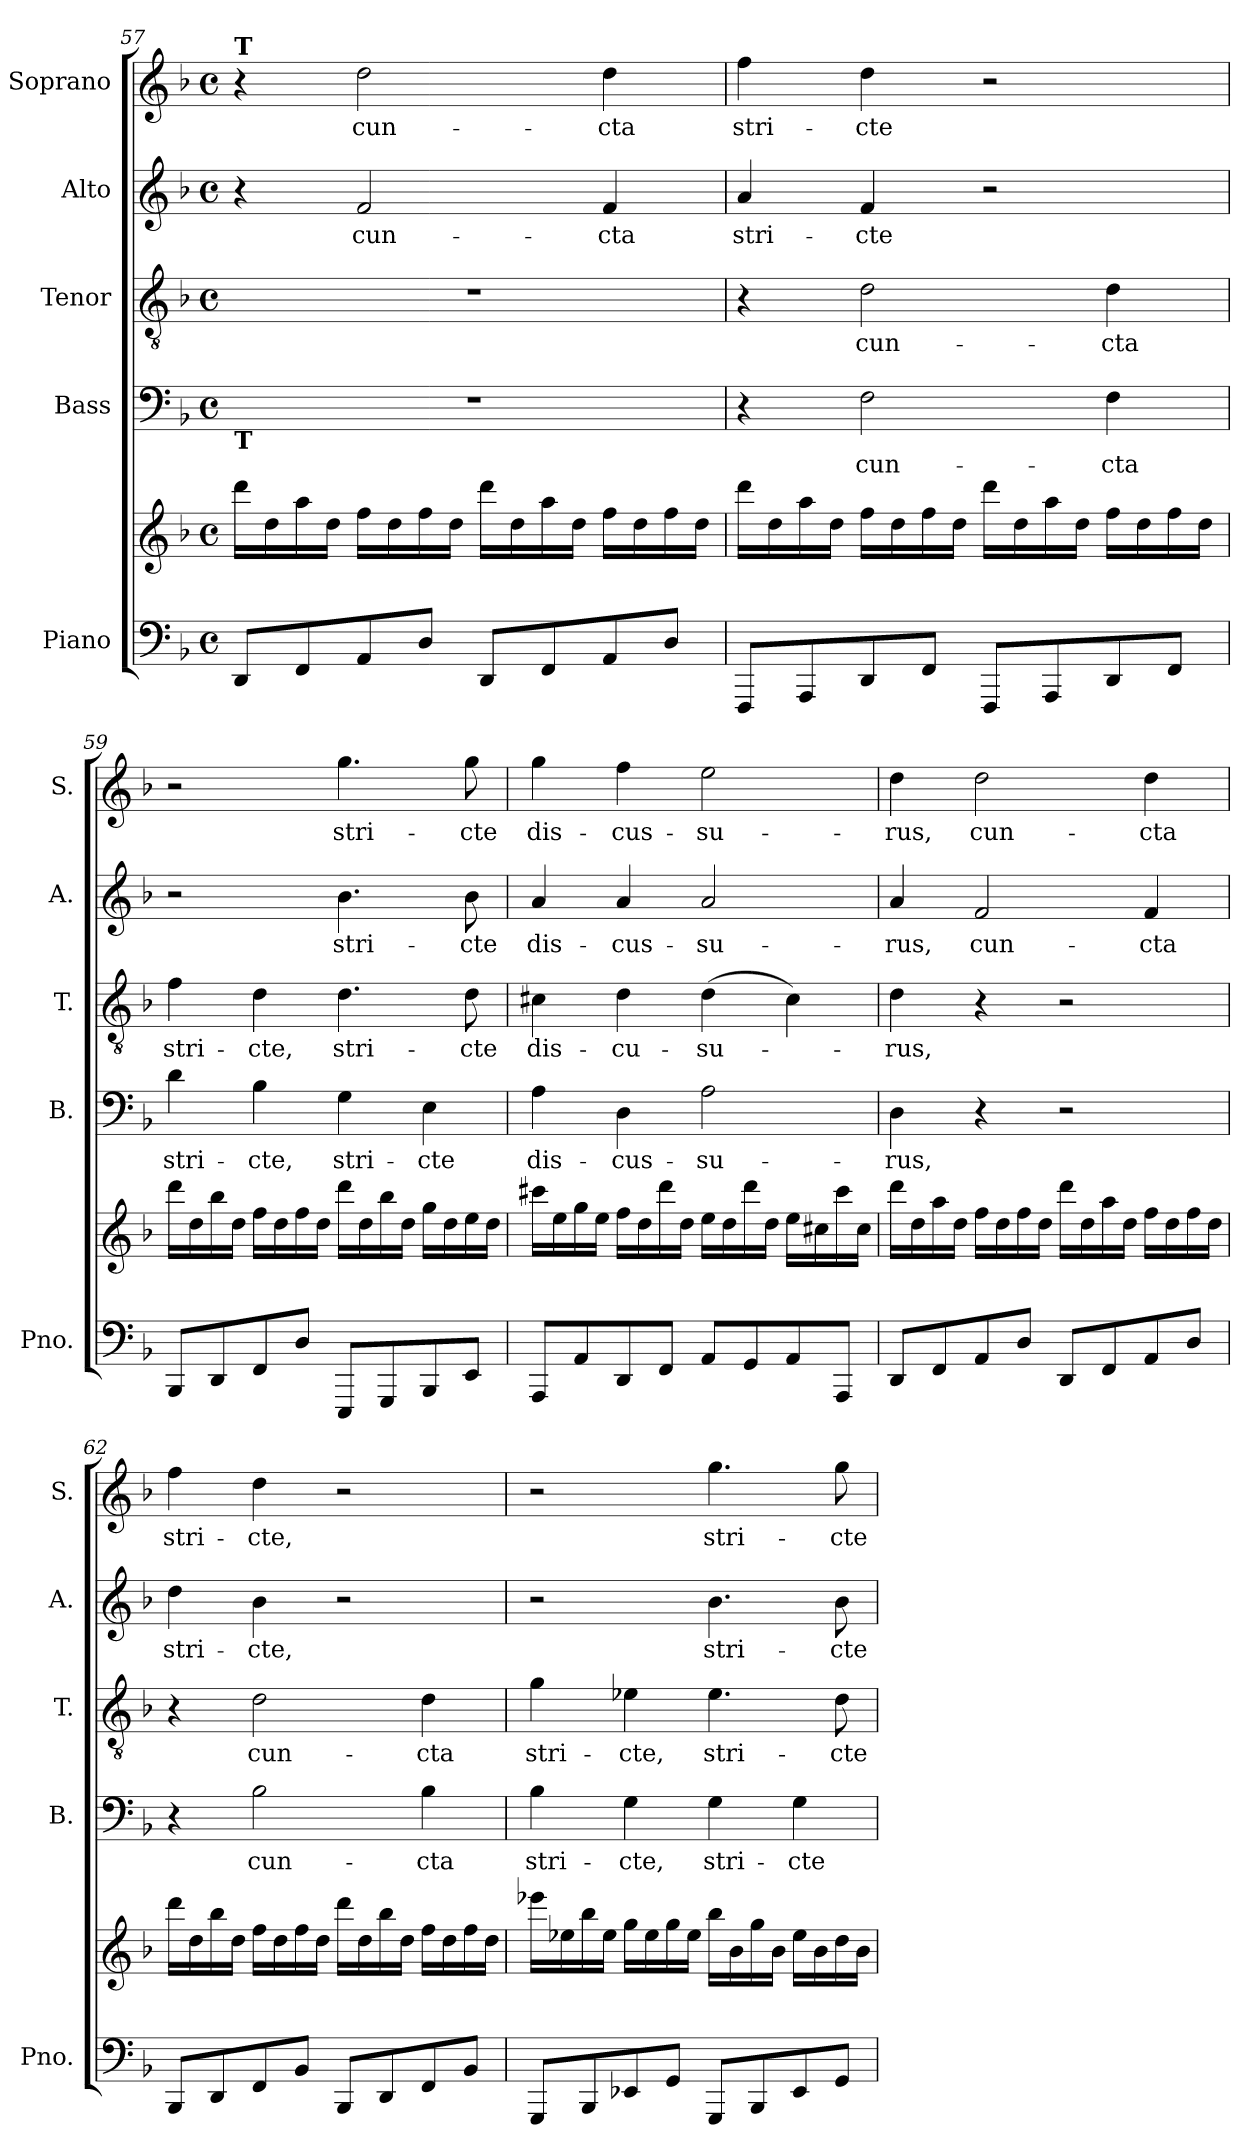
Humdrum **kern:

**kern	**kern	**kern	**text	**kern	**text	**kern	**text	**kern	**text
*part5	*part5	*part4	*part4	*part3	*part3	*part2	*part2	*part1	*part1
*staff6	*staff5	*staff4	*staff4	*staff3	*staff3	*staff2	*staff2	*staff1	*staff1
*I"Piano	*	*I"Bass	*	*I"Tenor	*	*I"Alto	*	*I"Soprano	*
*I'Pno.	*	*I'B.	*	*I'T.	*	*I'A.	*	*I'S.	*
*clefF4	*clefG2	*clefF4	*	*clefGv2	*	*clefG2	*	*clefG2	*
*k[b-]	*k[b-]	*k[b-]	*	*k[b-]	*	*k[b-]	*	*k[b-]	*
*F:	*F:	*F:	*	*F:	*	*F:	*	*F:	*
*M4/4	*M4/4	*M4/4	*	*M4/4	*	*M4/4	*	*M4/4	*
*met(c)	*met(c)	*met(c)	*	*met(c)	*	*met(c)	*	*met(c)	*
=57	=57	=57	=57	=57	=57	=57	=57	=57	=57
!	!	!	!	!	!	!	!	!LO:TX:a:B:t=T	!
!	!	!LO:TX:b:B:t=T	!	!	!	!	!	!	!
8DD/L	16ddd\LL	1r	.	1r	.	4r	.	4r	.
.	16dd\	.	.	.	.	.	.	.	.
8FF/	16aa\	.	.	.	.	.	.	.	.
.	16dd\JJ	.	.	.	.	.	.	.	.
!	!	!	!	!	!	!	!LO:LY:b	!	!LO:LY:b
8AA/	16ff\LL	.	.	.	.	2f/	cun-	2dd\	cun-
.	16dd\	.	.	.	.	.	.	.	.
8D/J	16ff\	.	.	.	.	.	.	.	.
.	16dd\JJ	.	.	.	.	.	.	.	.
8DD/L	16ddd\LL	.	.	.	.	.	.	.	.
.	16dd\	.	.	.	.	.	.	.	.
8FF/	16aa\	.	.	.	.	.	.	.	.
.	16dd\JJ	.	.	.	.	.	.	.	.
!	!	!	!	!	!	!	!LO:LY:b	!	!LO:LY:b
8AA/	16ff\LL	.	.	.	.	4f/	-cta	4dd\	-cta
.	16dd\	.	.	.	.	.	.	.	.
8D/J	16ff\	.	.	.	.	.	.	.	.
.	16dd\JJ	.	.	.	.	.	.	.	.
=58	=58	=58	=58	=58	=58	=58	=58	=58	=58
!	!	!	!	!	!	!	!LO:LY:b	!	!LO:LY:b
8FFF/L	16ddd\LL	4r	.	4r	.	4a/	stri-	4ff\	stri-
.	16dd\	.	.	.	.	.	.	.	.
8AAA/	16aa\	.	.	.	.	.	.	.	.
.	16dd\JJ	.	.	.	.	.	.	.	.
!	!	!	!LO:LY:b	!	!LO:LY:b	!	!LO:LY:b	!	!LO:LY:b
8DD/	16ff\LL	2F\	cun-	2d\	cun-	4f/	-cte	4dd\	-cte
.	16dd\	.	.	.	.	.	.	.	.
8FF/J	16ff\	.	.	.	.	.	.	.	.
.	16dd\JJ	.	.	.	.	.	.	.	.
8FFF/L	16ddd\LL	.	.	.	.	2r	.	2r	.
.	16dd\	.	.	.	.	.	.	.	.
8AAA/	16aa\	.	.	.	.	.	.	.	.
.	16dd\JJ	.	.	.	.	.	.	.	.
!	!	!	!LO:LY:b	!	!LO:LY:b	!	!	!	!
8DD/	16ff\LL	4F\	-cta	4d\	-cta	.	.	.	.
.	16dd\	.	.	.	.	.	.	.	.
8FF/J	16ff\	.	.	.	.	.	.	.	.
.	16dd\JJ	.	.	.	.	.	.	.	.
!!LO:LB:g=z
=59	=59	=59	=59	=59	=59	=59	=59	=59	=59
!	!	!	!LO:LY:b	!	!LO:LY:b	!	!	!	!
8BBB-/L	16ddd\LL	4d\	stri-	4f\	stri-	2r	.	2r	.
.	16dd\	.	.	.	.	.	.	.	.
8DD/	16bb-\	.	.	.	.	.	.	.	.
.	16dd\JJ	.	.	.	.	.	.	.	.
!	!	!	!LO:LY:b	!	!LO:LY:b	!	!	!	!
8FF/	16ff\LL	4B-\	-cte,	4d\	-cte,	.	.	.	.
.	16dd\	.	.	.	.	.	.	.	.
8D/J	16ff\	.	.	.	.	.	.	.	.
.	16dd\JJ	.	.	.	.	.	.	.	.
!	!	!	!LO:LY:b	!	!LO:LY:b	!	!LO:LY:b	!	!LO:LY:b
8EEE/L	16ddd\LL	4G\	stri-	4.d\	stri-	4.b-\	stri-	4.gg\	stri-
.	16dd\	.	.	.	.	.	.	.	.
8GGG/	16bb-\	.	.	.	.	.	.	.	.
.	16dd\JJ	.	.	.	.	.	.	.	.
!	!	!	!LO:LY:b	!	!	!	!	!	!
8BBB-/	16gg\LL	4E\	-cte	.	.	.	.	.	.
.	16dd\	.	.	.	.	.	.	.	.
!	!	!	!	!	!LO:LY:b	!	!LO:LY:b	!	!LO:LY:b
8EE/J	16ee\	.	.	8d\	-cte	8b-\	-cte	8gg\	-cte
.	16dd\JJ	.	.	.	.	.	.	.	.
=60	=60	=60	=60	=60	=60	=60	=60	=60	=60
!	!	!	!LO:LY:b	!	!LO:LY:b	!	!LO:LY:b	!	!LO:LY:b
8AAA/L	16ccc#X\LL	4A\	dis-	4c#X\	dis-	4a/	dis-	4gg\	dis-
.	16ee\	.	.	.	.	.	.	.	.
8AA/	16gg\	.	.	.	.	.	.	.	.
.	16ee\JJ	.	.	.	.	.	.	.	.
!	!	!	!LO:LY:b	!	!LO:LY:b	!	!LO:LY:b	!	!LO:LY:b
8DD/	16ff\LL	4D\	-cus-	4d\	-cu-	4a/	-cus-	4ff\	-cus-
.	16dd\	.	.	.	.	.	.	.	.
8FF/J	16ddd\	.	.	.	.	.	.	.	.
.	16dd\JJ	.	.	.	.	.	.	.	.
!	!	!	!LO:LY:b	!	!LO:LY:b	!	!LO:LY:b	!	!LO:LY:b
8AA/L	16ee\LL	2A\	-su-	(>4d\	-su-	2a/	-su-	2ee\	-su-
.	16dd\	.	.	.	.	.	.	.	.
8GG/	16ddd\	.	.	.	.	.	.	.	.
.	16dd\JJ	.	.	.	.	.	.	.	.
8AA/	16ee\LL	.	.	4c#\)	.	.	.	.	.
.	16cc#X\	.	.	.	.	.	.	.	.
8AAA/J	16ccc#\	.	.	.	.	.	.	.	.
.	16cc#\JJ	.	.	.	.	.	.	.	.
=61	=61	=61	=61	=61	=61	=61	=61	=61	=61
!	!	!	!LO:LY:b	!	!LO:LY:b	!	!LO:LY:b	!	!LO:LY:b
8DD/L	16ddd\LL	4D\	-rus,	4d\	-rus,	4a/	-rus,	4dd\	-rus,
.	16dd\	.	.	.	.	.	.	.	.
8FF/	16aa\	.	.	.	.	.	.	.	.
.	16dd\JJ	.	.	.	.	.	.	.	.
!	!	!	!	!	!	!	!LO:LY:b	!	!LO:LY:b
8AA/	16ff\LL	4r	.	4r	.	2f/	cun-	2dd\	cun-
.	16dd\	.	.	.	.	.	.	.	.
8D/J	16ff\	.	.	.	.	.	.	.	.
.	16dd\JJ	.	.	.	.	.	.	.	.
8DD/L	16ddd\LL	2r	.	2r	.	.	.	.	.
.	16dd\	.	.	.	.	.	.	.	.
8FF/	16aa\	.	.	.	.	.	.	.	.
.	16dd\JJ	.	.	.	.	.	.	.	.
!	!	!	!	!	!	!	!LO:LY:b	!	!LO:LY:b
8AA/	16ff\LL	.	.	.	.	4f/	-cta	4dd\	-cta
.	16dd\	.	.	.	.	.	.	.	.
8D/J	16ff\	.	.	.	.	.	.	.	.
.	16dd\JJ	.	.	.	.	.	.	.	.
=62	=62	=62	=62	=62	=62	=62	=62	=62	=62
!	!	!	!	!	!	!	!LO:LY:b	!	!LO:LY:b
8BBB-/L	16ddd\LL	4r	.	4r	.	4dd\	stri-	4ff\	stri-
.	16dd\	.	.	.	.	.	.	.	.
8DD/	16bb-\	.	.	.	.	.	.	.	.
.	16dd\JJ	.	.	.	.	.	.	.	.
!	!	!	!LO:LY:b	!	!LO:LY:b	!	!LO:LY:b	!	!LO:LY:b
8FF/	16ff\LL	2B-\	cun-	2d\	cun-	4b-\	-cte,	4dd\	-cte,
.	16dd\	.	.	.	.	.	.	.	.
8BB-/J	16ff\	.	.	.	.	.	.	.	.
.	16dd\JJ	.	.	.	.	.	.	.	.
8BBB-/L	16ddd\LL	.	.	.	.	2r	.	2r	.
.	16dd\	.	.	.	.	.	.	.	.
8DD/	16bb-\	.	.	.	.	.	.	.	.
.	16dd\JJ	.	.	.	.	.	.	.	.
!	!	!	!LO:LY:b	!	!LO:LY:b	!	!	!	!
8FF/	16ff\LL	4B-\	-cta	4d\	-cta	.	.	.	.
.	16dd\	.	.	.	.	.	.	.	.
8BB-/J	16ff\	.	.	.	.	.	.	.	.
.	16dd\JJ	.	.	.	.	.	.	.	.
!!LO:PB:g=z
=63	=63	=63	=63	=63	=63	=63	=63	=63	=63
!	!	!	!LO:LY:b	!	!LO:LY:b	!	!	!	!
8GGG/L	16eee-X\LL	4B-\	stri-	4g\	stri-	2r	.	2r	.
.	16ee-X\	.	.	.	.	.	.	.	.
8BBB-/	16bb-\	.	.	.	.	.	.	.	.
.	16ee-\JJ	.	.	.	.	.	.	.	.
!	!	!	!LO:LY:b	!	!LO:LY:b	!	!	!	!
8EE-X/	16gg\LL	4G\	-cte,	4e-X\	-cte,	.	.	.	.
.	16ee-\	.	.	.	.	.	.	.	.
8GG/J	16gg\	.	.	.	.	.	.	.	.
.	16ee-\JJ	.	.	.	.	.	.	.	.
!	!	!	!LO:LY:b	!	!LO:LY:b	!	!LO:LY:b	!	!LO:LY:b
8GGG/L	16bb-\LL	4G\	stri-	4.e-\	stri-	4.b-\	stri-	4.gg\	stri-
.	16b-\	.	.	.	.	.	.	.	.
8BBB-/	16gg\	.	.	.	.	.	.	.	.
.	16b-\JJ	.	.	.	.	.	.	.	.
!	!	!	!LO:LY:b	!	!	!	!	!	!
8EE-/	16ee-\LL	4G\	-cte	.	.	.	.	.	.
.	16b-\	.	.	.	.	.	.	.	.
!	!	!	!	!	!LO:LY:b	!	!LO:LY:b	!	!LO:LY:b
8GG/J	16dd\	.	.	8d\	-cte	8b-\	-cte	8gg\	-cte
.	16b-\JJ	.	.	.	.	.	.	.	.
=	=	=	=	=	=	=	=	=	=
*-	*-	*-	*-	*-	*-	*-	*-	*-	*-
